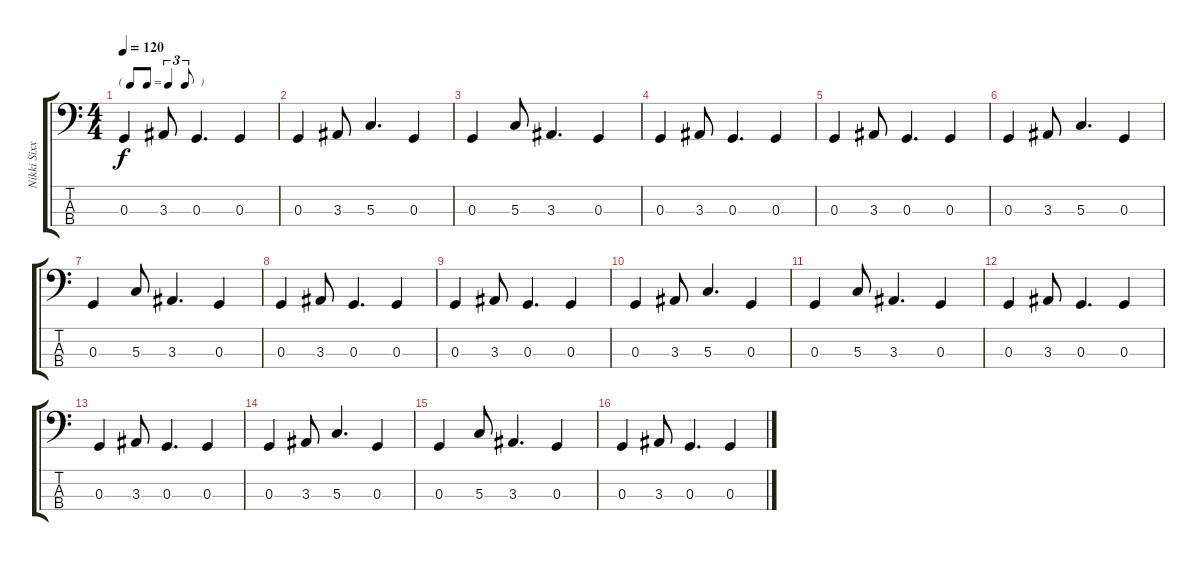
\track ("Nikki Sixx - Bass" "Nikki Sixx") {instrument electricbasspick}
\staff {score tabs}
\tuning (F2 C2 G1 D1) {hide}
\ts (4 4)
\tf triplet8th
\tempo 120
\clef f4
\ks c
0.3.4{dy f} 3.3.8 0.3.4{d} 0.3.4 |
0.3.4 3.3.8 5.3.4{d} 0.3.4 |
0.3.4 5.3.8 3.3.4{d} 0.3.4 |
0.3.4 3.3.8 0.3.4{d} 0.3.4 |
0.3.4 3.3.8 0.3.4{d} 0.3.4 |
0.3.4 3.3.8 5.3.4{d} 0.3.4 |
0.3.4 5.3.8 3.3.4{d} 0.3.4 |
0.3.4 3.3.8 0.3.4{d} 0.3.4 |
0.3.4 3.3.8 0.3.4{d} 0.3.4 |
0.3.4 3.3.8 5.3.4{d} 0.3.4 |
0.3.4 5.3.8 3.3.4{d} 0.3.4 |
0.3.4 3.3.8 0.3.4{d} 0.3.4 |
0.3.4 3.3.8 0.3.4{d} 0.3.4 |
0.3.4 3.3.8 5.3.4{d} 0.3.4 |
0.3.4 5.3.8 3.3.4{d} 0.3.4 |
0.3.4 3.3.8 0.3.4{d} 0.3.4
